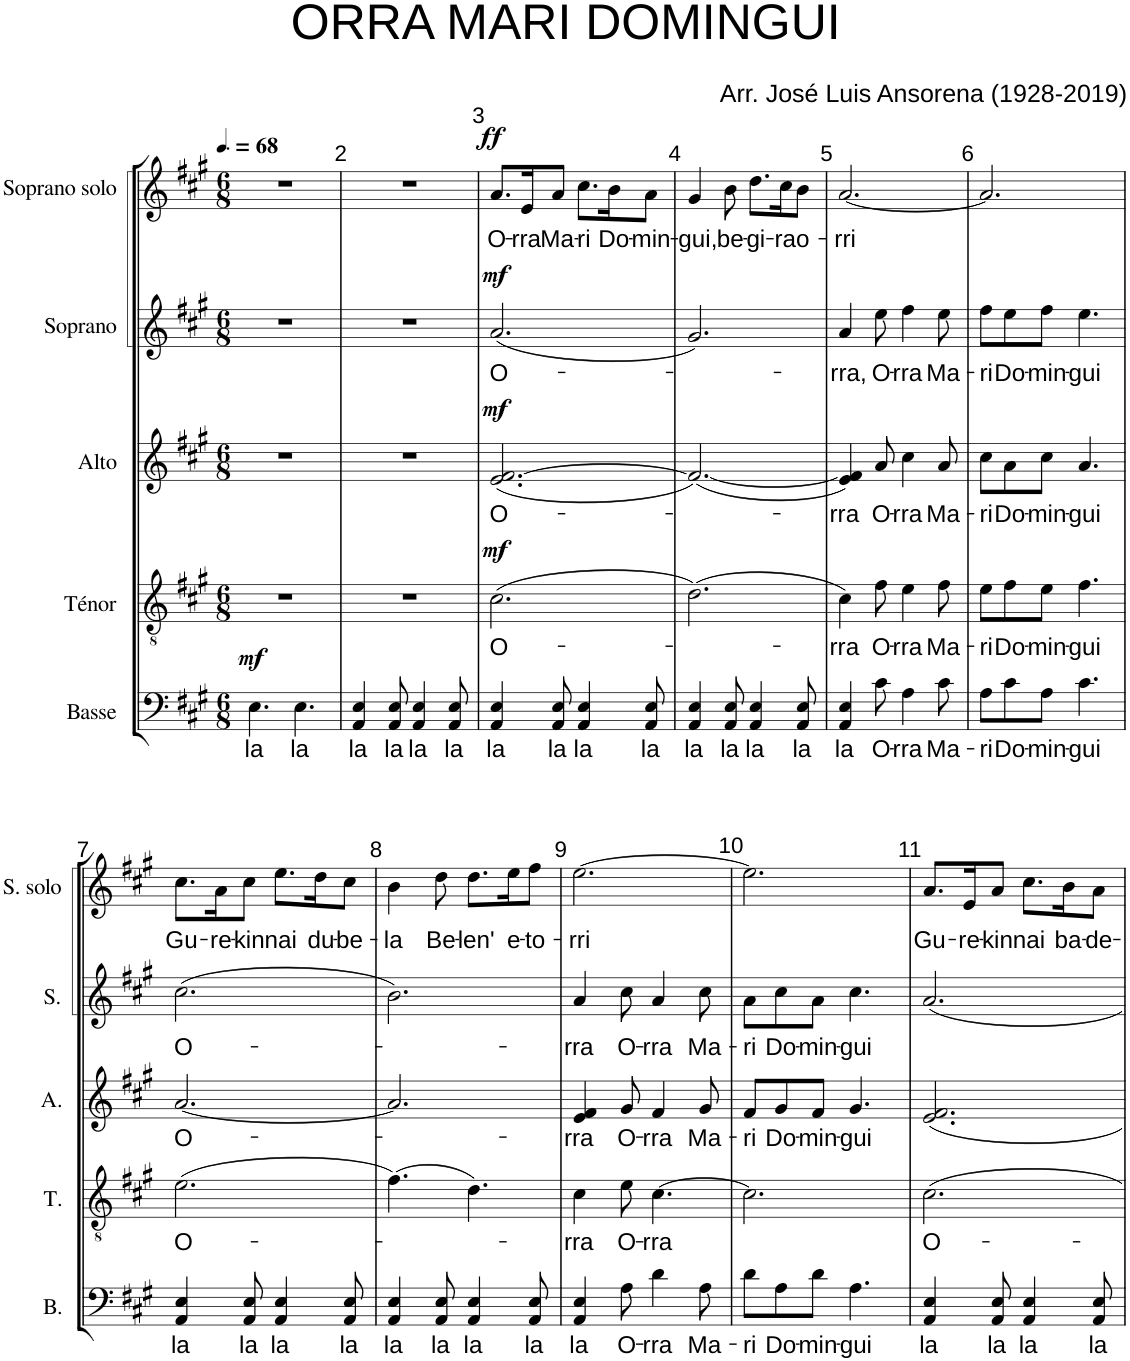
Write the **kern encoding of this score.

**kern	**text	**dynam	**kern	**text	**dynam	**kern	**text	**dynam	**kern	**text	**dynam	**kern	**text	**dynam
*part5	*part5	*part5	*part4	*part4	*part4	*part3	*part3	*part3	*part2	*part2	*part2	*part1	*part1	*part1
*staff5	*staff5	*staff5	*staff4	*staff4	*staff4	*staff3	*staff3	*staff3	*staff2	*staff2	*staff2	*staff1	*staff1	*staff1
*I"Basse	*	*	*I"Ténor	*	*	*I"Alto	*	*	*I"Soprano	*	*	*I"Soprano solo	*	*
*I'B.	*	*	*I'T.	*	*	*I'A.	*	*	*I'S.	*	*	*I'S. solo	*	*
*clefF4	*	*	*clefGv2	*	*	*clefG2	*	*	*clefG2	*	*	*clefG2	*	*
*k[f#c#g#]	*	*	*k[f#c#g#]	*	*	*k[f#c#g#]	*	*	*k[f#c#g#]	*	*	*k[f#c#g#]	*	*
*M6/8	*	*	*M6/8	*	*	*M6/8	*	*	*M6/8	*	*	*M6/8	*	*
*MM102	*	*	*MM102	*	*	*MM102	*	*	*MM102	*	*	*MM102	*	*
=1	=1	=1	=1	=1	=1	=1	=1	=1	=1	=1	=1	=1	=1	=1
!	!LO:LY:b	!LO:DY:a	!	!	!	!	!	!	!	!	!	!	!	!
4.E\	la	mf	2.r	.	.	2.r	.	.	2.r	.	.	2.r	.	.
!	!LO:LY:b	!	!	!	!	!	!	!	!	!	!	!	!	!
4.E\	la	.	.	.	.	.	.	.	.	.	.	.	.	.
=2	=2	=2	=2	=2	=2	=2	=2	=2	=2	=2	=2	=2	=2	=2
!	!LO:LY:b	!	!	!	!	!	!	!	!	!	!	!	!	!
4AA/ 4E/	la	.	2.r	.	.	2.r	.	.	2.r	.	.	2.r	.	.
!	!LO:LY:b	!	!	!	!	!	!	!	!	!	!	!	!	!
8AA/ 8E/	la	.	.	.	.	.	.	.	.	.	.	.	.	.
!	!LO:LY:b	!	!	!	!	!	!	!	!	!	!	!	!	!
4AA/ 4E/	la	.	.	.	.	.	.	.	.	.	.	.	.	.
!	!LO:LY:b	!	!	!	!	!	!	!	!	!	!	!	!	!
8AA/ 8E/	la	.	.	.	.	.	.	.	.	.	.	.	.	.
=3	=3	=3	=3	=3	=3	=3	=3	=3	=3	=3	=3	=3	=3	=3
!	!LO:LY:b	!	!	!LO:LY:b	!LO:DY:a	!	!LO:LY:b	!LO:DY:a	!	!LO:LY:b	!LO:DY:a	!	!LO:LY:b	!LO:DY:a
4AA/ 4E/	la	.	(2.c#\	O-	mf	(2.e/ [2.f#/	O-	mf	(2.a/	O-	mf	8.a/L	O-	ff
!	!	!	!	!	!	!	!	!	!	!	!	!	!LO:LY:b	!
.	.	.	.	.	.	.	.	.	.	.	.	16e/K	-rra	.
!	!LO:LY:b	!	!	!	!	!	!	!	!	!	!	!	!LO:LY:b	!
8AA/ 8E/	la	.	.	.	.	.	.	.	.	.	.	8a/J	Ma-	.
!	!LO:LY:b	!	!	!	!	!	!	!	!	!	!	!	!LO:LY:b	!
4AA/ 4E/	la	.	.	.	.	.	.	.	.	.	.	8.cc#\L	-ri	.
!	!	!	!	!	!	!	!	!	!	!	!	!	!LO:LY:b	!
.	.	.	.	.	.	.	.	.	.	.	.	16b\K	Do-	.
!	!LO:LY:b	!	!	!	!	!	!	!	!	!	!	!	!LO:LY:b	!
8AA/ 8E/	la	.	.	.	.	.	.	.	.	.	.	8a\J	-min-	.
=4	=4	=4	=4	=4	=4	=4	=4	=4	=4	=4	=4	=4	=4	=4
!	!LO:LY:b	!	!	!	!	!	!	!	!	!	!	!	!LO:LY:b	!
4AA/ 4E/	la	.	(2.d\)	.	.	(2.f#/_)	.	.	2.g#/)	.	.	4g#/	-gui,	.
!	!LO:LY:b	!	!	!	!	!	!	!	!	!	!	!	!LO:LY:b	!
8AA/ 8E/	la	.	.	.	.	.	.	.	.	.	.	8b\	be-	.
!	!LO:LY:b	!	!	!	!	!	!	!	!	!	!	!	!LO:LY:b	!
4AA/ 4E/	la	.	.	.	.	.	.	.	.	.	.	8.dd\L	-gi-	.
!	!	!	!	!	!	!	!	!	!	!	!	!	!LO:LY:b	!
.	.	.	.	.	.	.	.	.	.	.	.	16cc#\K	-ra	.
!	!LO:LY:b	!	!	!	!	!	!	!	!	!	!	!	!LO:LY:b	!
8AA/ 8E/	la	.	.	.	.	.	.	.	.	.	.	8b\J	o-	.
=5	=5	=5	=5	=5	=5	=5	=5	=5	=5	=5	=5	=5	=5	=5
!	!LO:LY:b	!	!	!LO:LY:b	!	!	!LO:LY:b	!	!	!LO:LY:b	!	!	!LO:LY:b	!
4AA/ 4E/	la	.	4c#\)	-rra	.	4e/ 4f#/])	-rra	.	4a/	-rra,	.	[2.a/	-rri	.
!	!LO:LY:b	!	!	!LO:LY:b	!	!	!LO:LY:b	!	!	!LO:LY:b	!	!	!	!
8c#\	O-	.	8f#\	O-	.	8a/	O-	.	8ee\	O-	.	.	.	.
!	!LO:LY:b	!	!	!LO:LY:b	!	!	!LO:LY:b	!	!	!LO:LY:b	!	!	!	!
4A\	-rra	.	4e\	-rra	.	4cc#\	-rra	.	4ff#\	-rra	.	.	.	.
!	!LO:LY:b	!	!	!LO:LY:b	!	!	!LO:LY:b	!	!	!LO:LY:b	!	!	!	!
8c#\	Ma-	.	8f#\	Ma-	.	8a/	Ma-	.	8ee\	Ma-	.	.	.	.
=6	=6	=6	=6	=6	=6	=6	=6	=6	=6	=6	=6	=6	=6	=6
!	!LO:LY:b	!	!	!LO:LY:b	!	!	!LO:LY:b	!	!	!LO:LY:b	!	!	!	!
8A\L	-ri	.	8e\L	-ri	.	8cc#\L	-ri	.	8ff#\L	-ri	.	2.a/]	.	.
!	!LO:LY:b	!	!	!LO:LY:b	!	!	!LO:LY:b	!	!	!LO:LY:b	!	!	!	!
8c#\	Do-	.	8f#\	Do-	.	8a\	Do-	.	8ee\	Do-	.	.	.	.
!	!LO:LY:b	!	!	!LO:LY:b	!	!	!LO:LY:b	!	!	!LO:LY:b	!	!	!	!
8A\J	-min-	.	8e\J	-min-	.	8cc#\J	-min-	.	8ff#\J	-min-	.	.	.	.
!	!LO:LY:b	!	!	!LO:LY:b	!	!	!LO:LY:b	!	!	!LO:LY:b	!	!	!	!
4.c#\	-gui	.	4.f#\	-gui	.	4.a/	-gui	.	4.ee\	-gui	.	.	.	.
!!LO:LB:g=z
=7	=7	=7	=7	=7	=7	=7	=7	=7	=7	=7	=7	=7	=7	=7
!	!LO:LY:b	!	!	!LO:LY:b	!	!	!LO:LY:b	!	!	!LO:LY:b	!	!	!LO:LY:b	!
4AA/ 4E/	la	.	(2.e\	O-	.	[2.a/	O-	.	(2.cc#\	O-	.	8.cc#\L	Gu-	.
!	!	!	!	!	!	!	!	!	!	!	!	!	!LO:LY:b	!
.	.	.	.	.	.	.	.	.	.	.	.	16a\K	-re-	.
!	!LO:LY:b	!	!	!	!	!	!	!	!	!	!	!	!LO:LY:b	!
8AA/ 8E/	la	.	.	.	.	.	.	.	.	.	.	8cc#\J	-kin	.
!	!LO:LY:b	!	!	!	!	!	!	!	!	!	!	!	!LO:LY:b	!
4AA/ 4E/	la	.	.	.	.	.	.	.	.	.	.	8.ee\L	nai	.
!	!	!	!	!	!	!	!	!	!	!	!	!	!LO:LY:b	!
.	.	.	.	.	.	.	.	.	.	.	.	16dd\K	du-	.
!	!LO:LY:b	!	!	!	!	!	!	!	!	!	!	!	!LO:LY:b	!
8AA/ 8E/	la	.	.	.	.	.	.	.	.	.	.	8cc#\J	-be-	.
=8	=8	=8	=8	=8	=8	=8	=8	=8	=8	=8	=8	=8	=8	=8
!	!LO:LY:b	!	!	!	!	!	!	!	!	!	!	!	!LO:LY:b	!
4AA/ 4E/	la	.	(4.f#\)	.	.	2.a/]	.	.	2.b\)	.	.	4b\	-la	.
!	!LO:LY:b	!	!	!	!	!	!	!	!	!	!	!	!LO:LY:b	!
8AA/ 8E/	la	.	.	.	.	.	.	.	.	.	.	8dd\	Be-	.
!	!LO:LY:b	!	!	!	!	!	!	!	!	!	!	!	!LO:LY:b	!
4AA/ 4E/	la	.	4.d\)	.	.	.	.	.	.	.	.	8.dd\L	-len'	.
!	!	!	!	!	!	!	!	!	!	!	!	!	!LO:LY:b	!
.	.	.	.	.	.	.	.	.	.	.	.	16ee\K	e-	.
!	!LO:LY:b	!	!	!	!	!	!	!	!	!	!	!	!LO:LY:b	!
8AA/ 8E/	la	.	.	.	.	.	.	.	.	.	.	8ff#\J	-to-	.
=9	=9	=9	=9	=9	=9	=9	=9	=9	=9	=9	=9	=9	=9	=9
!	!LO:LY:b	!	!	!LO:LY:b	!	!	!LO:LY:b	!	!	!LO:LY:b	!	!	!LO:LY:b	!
4AA/ 4E/	la	.	4c#\	-rra	.	4e/ 4f#/	-rra	.	4a/	-rra	.	[2.ee\	-rri	.
!	!LO:LY:b	!	!	!LO:LY:b	!	!	!LO:LY:b	!	!	!LO:LY:b	!	!	!	!
8A\	O-	.	8e\	O-	.	8g#/	O-	.	8cc#\	O-	.	.	.	.
!	!LO:LY:b	!	!	!LO:LY:b	!	!	!LO:LY:b	!	!	!LO:LY:b	!	!	!	!
4d\	-rra	.	[4.c#\	-rra	.	4f#/	-rra	.	4a/	-rra	.	.	.	.
!	!LO:LY:b	!	!	!	!	!	!LO:LY:b	!	!	!LO:LY:b	!	!	!	!
8A\	Ma-	.	.	.	.	8g#/	Ma-	.	8cc#\	Ma-	.	.	.	.
=10	=10	=10	=10	=10	=10	=10	=10	=10	=10	=10	=10	=10	=10	=10
!	!LO:LY:b	!	!	!	!	!	!LO:LY:b	!	!	!LO:LY:b	!	!	!	!
8d\L	-ri	.	2.c#\]	.	.	8f#/L	-ri	.	8a\L	-ri	.	2.ee\]	.	.
!	!LO:LY:b	!	!	!	!	!	!LO:LY:b	!	!	!LO:LY:b	!	!	!	!
8A\	Do-	.	.	.	.	8g#/	Do-	.	8cc#\	Do-	.	.	.	.
!	!LO:LY:b	!	!	!	!	!	!LO:LY:b	!	!	!LO:LY:b	!	!	!	!
8d\J	-min-	.	.	.	.	8f#/J	-min-	.	8a\J	-min-	.	.	.	.
!	!LO:LY:b	!	!	!	!	!	!LO:LY:b	!	!	!LO:LY:b	!	!	!	!
4.A\	-gui	.	.	.	.	4.g#/	-gui	.	4.cc#\	-gui	.	.	.	.
=11	=11	=11	=11	=11	=11	=11	=11	=11	=11	=11	=11	=11	=11	=11
!	!LO:LY:b	!	!	!LO:LY:b	!	!	!	!	!	!	!	!	!LO:LY:b	!
4AA/ 4E/	la	.	2.c#\	O-	.	2.e/ 2.f#/	.	.	2.a/	.	.	8.a/L	Gu-	.
!	!	!	!	!	!	!	!	!	!	!	!	!	!LO:LY:b	!
.	.	.	.	.	.	.	.	.	.	.	.	16e/K	-re-	.
!	!LO:LY:b	!	!	!	!	!	!	!	!	!	!	!	!LO:LY:b	!
8AA/ 8E/	la	.	.	.	.	.	.	.	.	.	.	8a/J	-kin	.
!	!LO:LY:b	!	!	!	!	!	!	!	!	!	!	!	!LO:LY:b	!
4AA/ 4E/	la	.	.	.	.	.	.	.	.	.	.	8.cc#\L	nai	.
!	!	!	!	!	!	!	!	!	!	!	!	!	!LO:LY:b	!
.	.	.	.	.	.	.	.	.	.	.	.	16b\K	ba-	.
!	!LO:LY:b	!	!	!	!	!	!	!	!	!	!	!	!LO:LY:b	!
8AA/ 8E/	la	.	.	.	.	.	.	.	.	.	.	8a\J	-de-	.
=	=	=	=	=	=	=	=	=	=	=	=	=	=	=
*-	*-	*-	*-	*-	*-	*-	*-	*-	*-	*-	*-	*-	*-	*-
